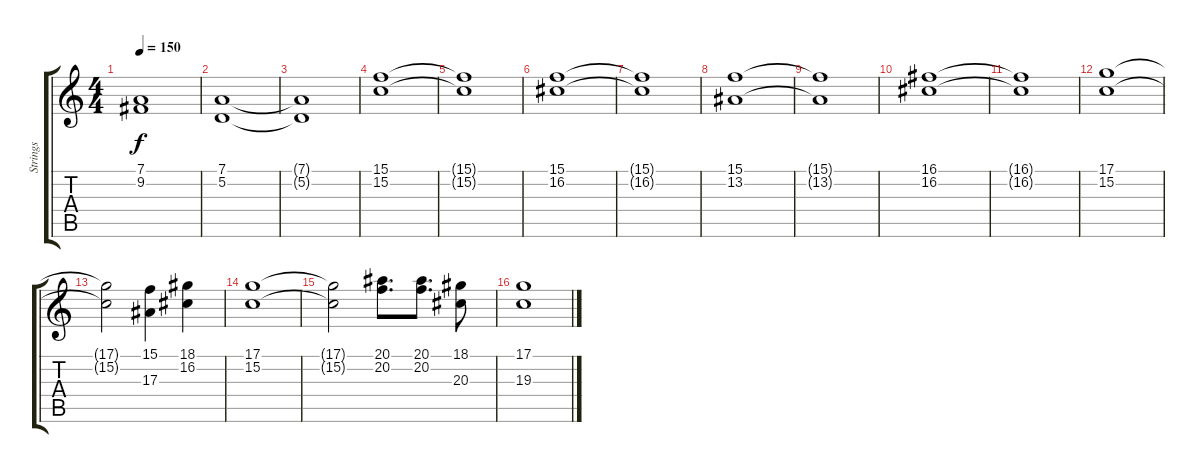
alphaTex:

\track ("Strings" "Strings") {instrument stringensemble1}
\staff {score tabs}
\tuning (D4 A3 F3 C3 G2 D2) {hide}
\ts (4 4)
\tempo 150
\clef g2
\ks c
(7.1{t} 9.2{t}).1{dy f} |
(7.1 5.2).1 |
(7.1{t} 5.2{t}).1 |
(15.1 15.2).1 |
(15.1{t} 15.2{t}).1 |
(15.1 16.2).1 |
(15.1{t} 16.2{t}).1 |
(15.1 13.2).1 |
(15.1{t} 13.2{t}).1 |
(16.1 16.2).1 |
(16.1{t} 16.2{t}).1 |
(17.1 15.2).1 |
(17.1{t} 15.2{t}).2 (15.1 17.3).4 (18.1 16.2).4 |
(17.1 15.2).1 |
(17.1{t} 15.2{t}).2 (20.1 20.2).8{d} (20.1 20.2).8{d} (18.1 20.3).8 |
(17.1 19.3).1
